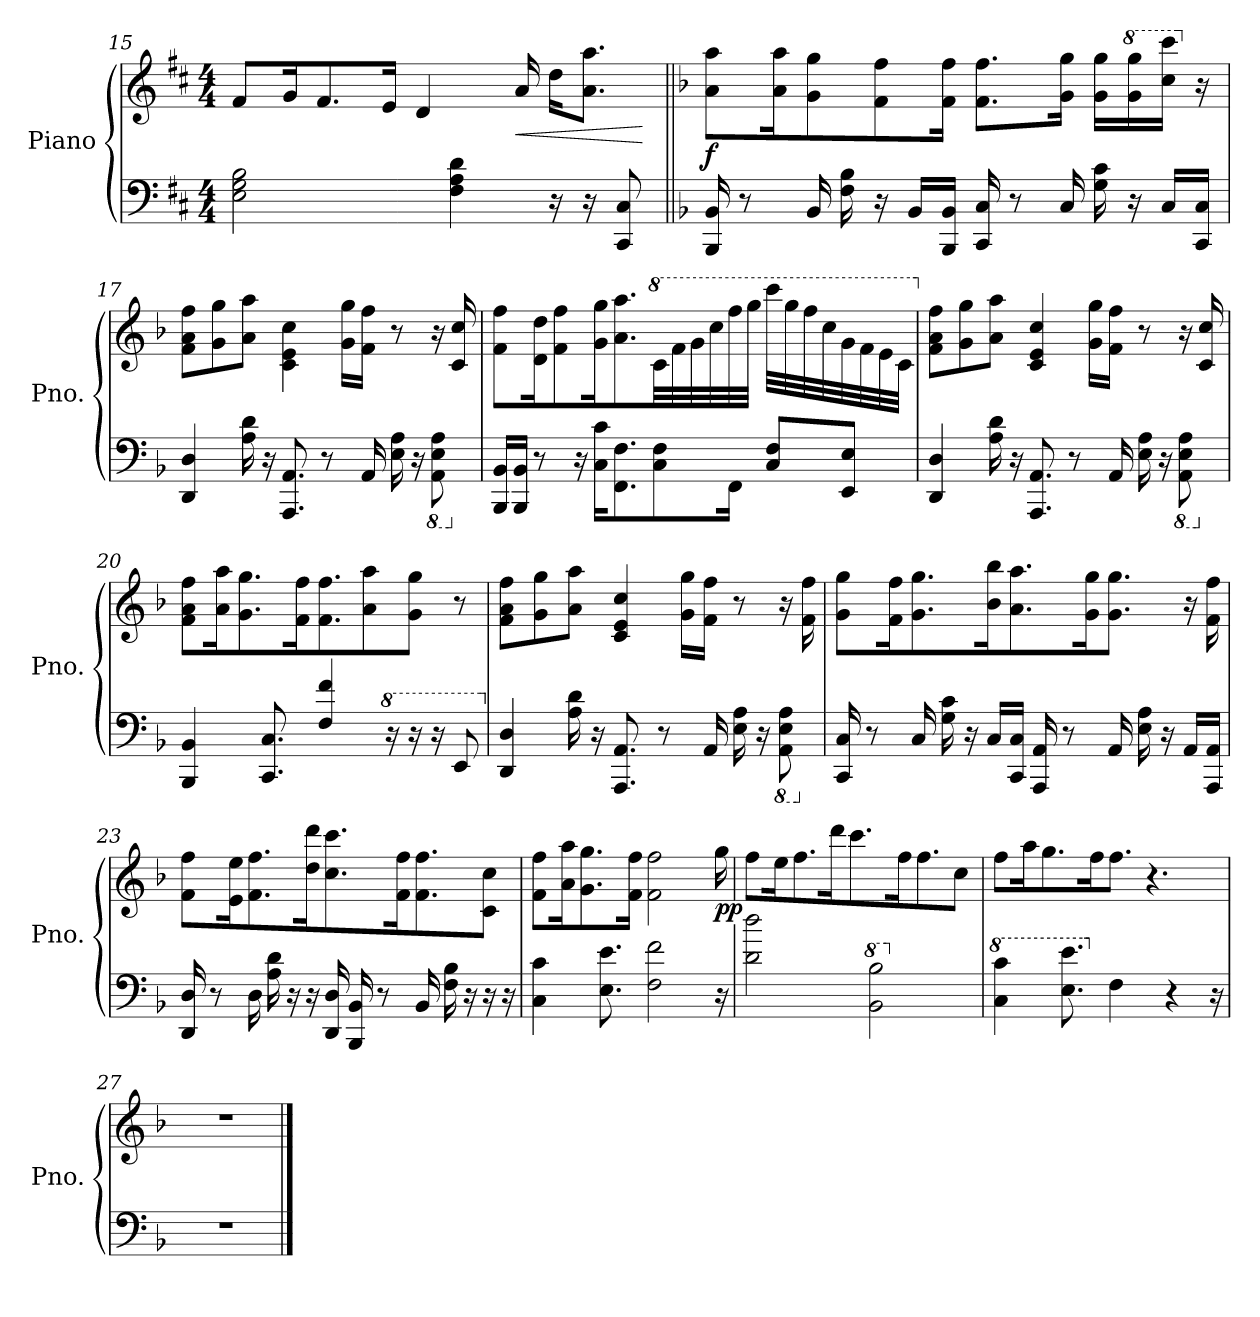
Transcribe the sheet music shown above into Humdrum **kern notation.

**kern	**kern	**dynam
*part1	*part1	*part1
*staff2	*staff1	*staff1/2
*I"Piano	*	*
*I'Pno.	*	*
*clefF4	*clefG2	*
*k[f#c#]	*k[f#c#]	*
*M4/4	*M4/4	*
=15	=15	=15
2E\ 2G\ 2B\	8f#/L	.
.	16g/K	.
.	8.f#/	.
.	16e/Jk	.
.	4d/	.
4F#\ 4A\ 4d\	.	.
!	!	!LO:HP:b
.	16a/	<
16r	16dd\KL	.
16r	8.a\ 8.aa\J	.
8CC#/ 8C#/	.	.
.	.	[
!!LO:PB:g=z
=16||	=16||	=16||
*k[b-]	*k[b-]	*
!	!	!LO:DY:b
16BBB-/ 16BB-/	8a\ 8aa\L	f
8r	.	.
.	16a\ 16aa\K	.
16BB-/	8g\ 8gg\	.
16F\ 16B-\	.	.
16r	8f\ 8ff\	.
16BB-/LL	.	.
16BBB-/ 16BB-/JJ	16f\ 16ff\Jk	.
16CC/ 16C/	8.f\ 8.ff\L	.
8r	.	.
16C/	16g\ 16gg\Jk	.
16G\ 16c\	16g\ 16gg\LL	.
*	*8va	*
16r	16gg\ 16ggg\	.
16C/LL	16ccc\ 16cccc\JJ	.
*	*X8va	*
16CC/ 16C/JJ	16r	.
=17	=17	=17
4DD/ 4D/	8f\ 8a\ 8ff\L	.
.	8g\ 8gg\	.
16A\ 16d\	8a\ 8aa\J	.
16r	.	.
8.AAA/ 8.AA/	4c\ 4e\ 4cc\	.
8r	.	.
.	16g\ 16gg\LL	.
16AA/	16f\ 16ff\JJ	.
16E\ 16A\	8r	.
16r	.	.
*8ba	*	*
8AAA\ 8EE\ 8AA\	16r	.
.	16c/ 16cc/	.
!!LO:LB:g=z
=18	=18	=18
*X8ba	*	*
16BBB-/ 16BB-/LL	8f\ 8ff\L	.
16BBB-/ 16BB-/JJ	.	.
8r	16d\ 16dd\K	.
.	8f\ 8ff\	.
16r	.	.
16C\ 16c\KL	16g\ 16gg\K	.
8.FF\ 8.F\	8.a\ 8.aa\	.
*	*8va	*
8C\ 8F\	32cc\LL	.
.	32ff\	.
.	32gg\	.
.	32ccc\	.
16FF\Jk	32fff\	.
.	32ggg\JJJ	.
8C/ 8F/L	32cccc\LLL	.
.	32ggg\	.
.	32fff\	.
.	32ccc\	.
8EE/ 8E/J	32gg\	.
.	32ff\	.
.	32ee\	.
.	32cc\JJJ	.
=19	=19	=19
*	*X8va	*
4DD/ 4D/	8f\ 8a\ 8ff\L	.
.	8g\ 8gg\	.
16A\ 16d\	8a\ 8aa\J	.
16r	.	.
8.AAA/ 8.AA/	4c/ 4e/ 4cc/	.
8r	.	.
.	16g\ 16gg\LL	.
16AA/	16f\ 16ff\JJ	.
16E\ 16A\	8r	.
16r	.	.
*8ba	*	*
8AAA\ 8EE\ 8AA\	16r	.
.	16c/ 16cc/	.
!!LO:LB:g=z
=20	=20	=20
*X8ba	*	*
4BBB-/ 4BB-/	8f\ 8a\ 8ff\L	.
.	16a\ 16aa\K	.
.	8.g\ 8.gg\	.
8.CC/ 8.C/	.	.
.	16f\ 16ff\K	.
4F/ 4f/	8.f\ 8.ff\	.
.	8a\ 8aa\	.
*8va	*	*
16r	.	.
16r	8g\ 8gg\J	.
16r	.	.
8E/	8r	.
=21	=21	=21
*X8va	*	*
4DD/ 4D/	8f\ 8a\ 8ff\L	.
.	8g\ 8gg\	.
16A\ 16d\	8a\ 8aa\J	.
16r	.	.
8.AAA/ 8.AA/	4c/ 4e/ 4cc/	.
8r	.	.
.	16g\ 16gg\LL	.
16AA/	16f\ 16ff\JJ	.
16E\ 16A\	8r	.
16r	.	.
*8ba	*	*
8AAA\ 8EE\ 8AA\	16r	.
.	16f\ 16ff\	.
=22	=22	=22
*X8ba	*	*
16CC/ 16C/	8g\ 8gg\L	.
8r	.	.
.	16f\ 16ff\K	.
16C/	8.g\ 8.gg\	.
16G\ 16c\	.	.
16r	.	.
16C/LL	16b-\ 16bb-\K	.
16CC/ 16C/JJ	8.a\ 8.aa\	.
16AAA/ 16AA/	.	.
8r	.	.
.	16g\ 16gg\K	.
16AA/	8.g\ 8.gg\J	.
16E\ 16A\	.	.
16r	.	.
16AA/LL	16r	.
16AAA/ 16AA/JJ	16f\ 16ff\	.
!!LO:LB:g=z
=23	=23	=23
16DD/ 16D/	8f\ 8ff\L	.
8r	.	.
.	16e\ 16ee\K	.
16D\	8.f\ 8.ff\	.
16A\ 16d\	.	.
16r	.	.
16r	16dd\ 16ddd\K	.
16DD/ 16D/	8.cc\ 8.ccc\	.
16BBB-/ 16BB-/	.	.
8r	.	.
.	16f\ 16ff\K	.
16BB-/	8.f\ 8.ff\	.
16F\ 16B-\	.	.
16r	.	.
16r	8c\ 8cc\J	.
16r	.	.
=24	=24	=24
4C\ 4c\	8f\ 8ff\L	.
.	16a\ 16aa\K	.
.	8.g\ 8.gg\	.
8.E\ 8.e\	.	.
.	16f\ 16ff\Jk	.
2F\ 2f\	2f\ 2ff\	.
*	*MM68	*
!	!	!LO:DY:b
16r	16gg\	pp
=25	=25	=25
2d\ 2dd\	8ff\L	.
.	16ee\K	.
.	8.ff\	.
.	16ddd\K	.
.	8.ccc\	.
*8va	*	*
2B-\ 2b-\	.	.
.	16ff\K	.
.	8.ff\	.
.	8cc\J	.
!!LO:LB:g=z
=26	=26	=26
*X8va	*	*
*8va	*	*
4c\ 4cc\	8ff\L	.
.	16aa\K	.
.	8.gg\	.
8.e\ 8.ee\	.	.
.	16ff\K	.
*X8va	*	*
4F\	8.ff\J	.
.	4.r	.
4r	.	.
16r	.	.
=27	=27	=27
1r	1r	.
==	==	==
*-	*-	*-
